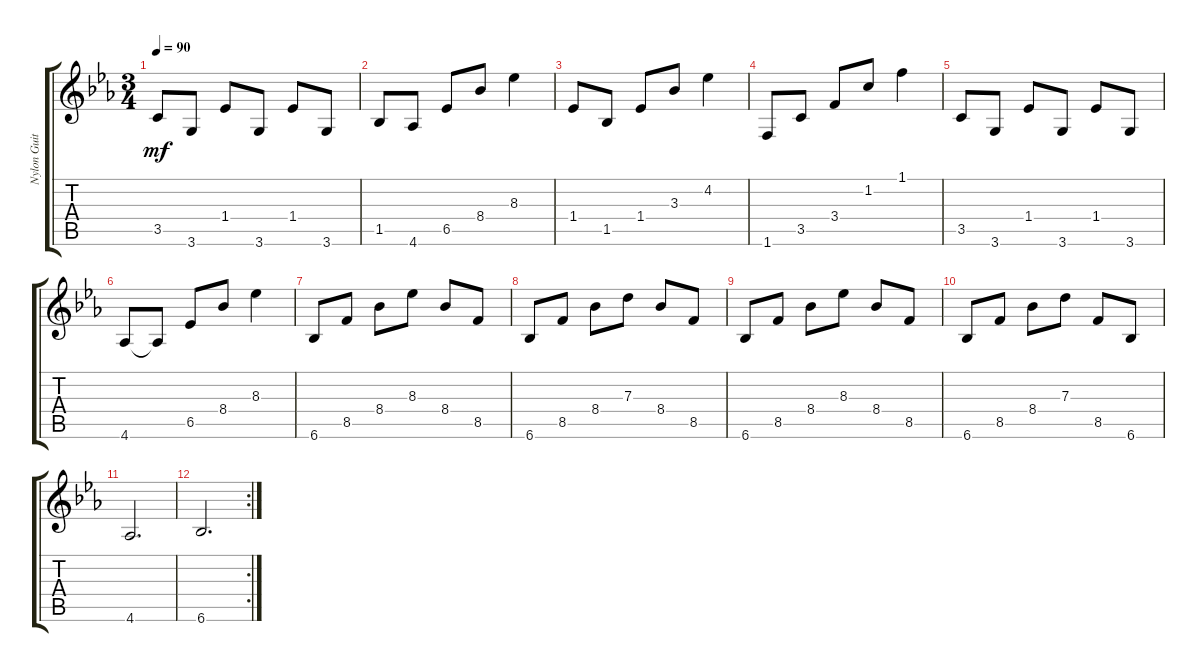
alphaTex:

\track ("Nylon Guitar" "Nylon Guit") {solo instrument acousticguitarnylon}
\staff {score tabs}
\tuning (E4 B3 G3 D3 A2 E2) {hide}
\ts (3 4)
\tempo 90
\clef g2
\ks cminor
3.5.8{dy mf} 3.6.8 1.4.8 3.6.8 1.4.8 3.6.8 |
1.5.8 4.6.8 6.5.8 8.4.8 8.3.4 |
1.4.8 1.5.8 1.4.8 3.3.8 4.2.4 |
1.6.8 3.5.8 3.4.8 1.2.8 1.1.4 |
3.5.8 3.6.8 1.4.8 3.6.8 1.4.8 3.6.8 |
4.6.8 4.6{t}.8 6.5.8 8.4.8 8.3.4 |
6.6.8 8.5.8 8.4.8 8.3.8 8.4.8 8.5.8 |
6.6.8 8.5.8 8.4.8 7.3.8 8.4.8 8.5.8 |
6.6.8 8.5.8 8.4.8 8.3.8 8.4.8 8.5.8 |
6.6.8 8.5.8 8.4.8 7.3.8 8.5.8 6.6.8 |
4.6.2{d} |
\rc 2
6.6.2{d}
